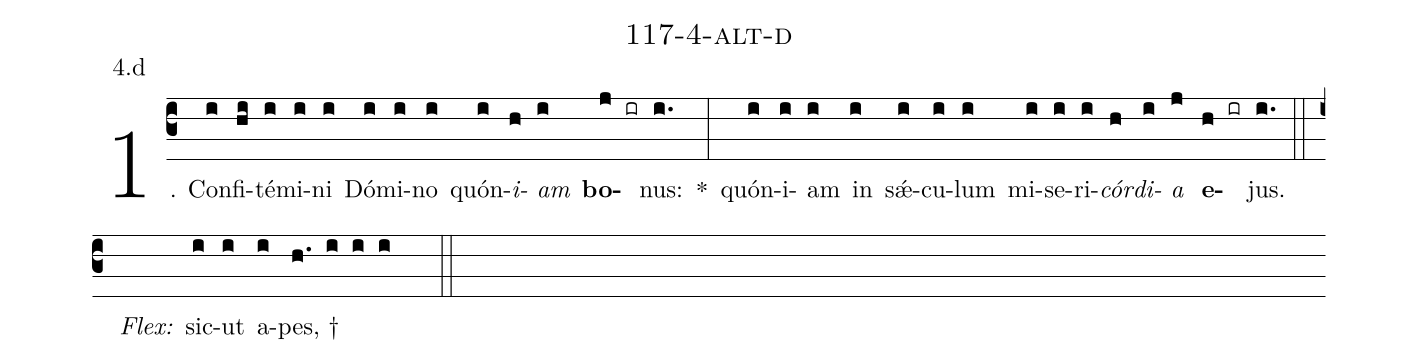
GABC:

name: 117-4-alt-d;
annotation: 4.d;
%%
(c3)1. Con(i)fi(hi)té(i)mi(i)ni(i) Dó(i)mi(i)no(i) quón(i)<i>i</i>(h)<i>am</i>(i) <b>bo</b>(j ir)nus:(i.) *(:) quón(i)i(i)am(i) in(i) sǽ(i)cu(i)lum(i) mi(i)se(i)ri(i)<i>cór</i>(h)<i>di</i>(i)<i>a</i>(j) <b>e</b>(h ir)jus.(i.) (::)
<i>Flex:</i>()  sic(i)ut(i) a(i)pes, †(h. i i i  ::)
